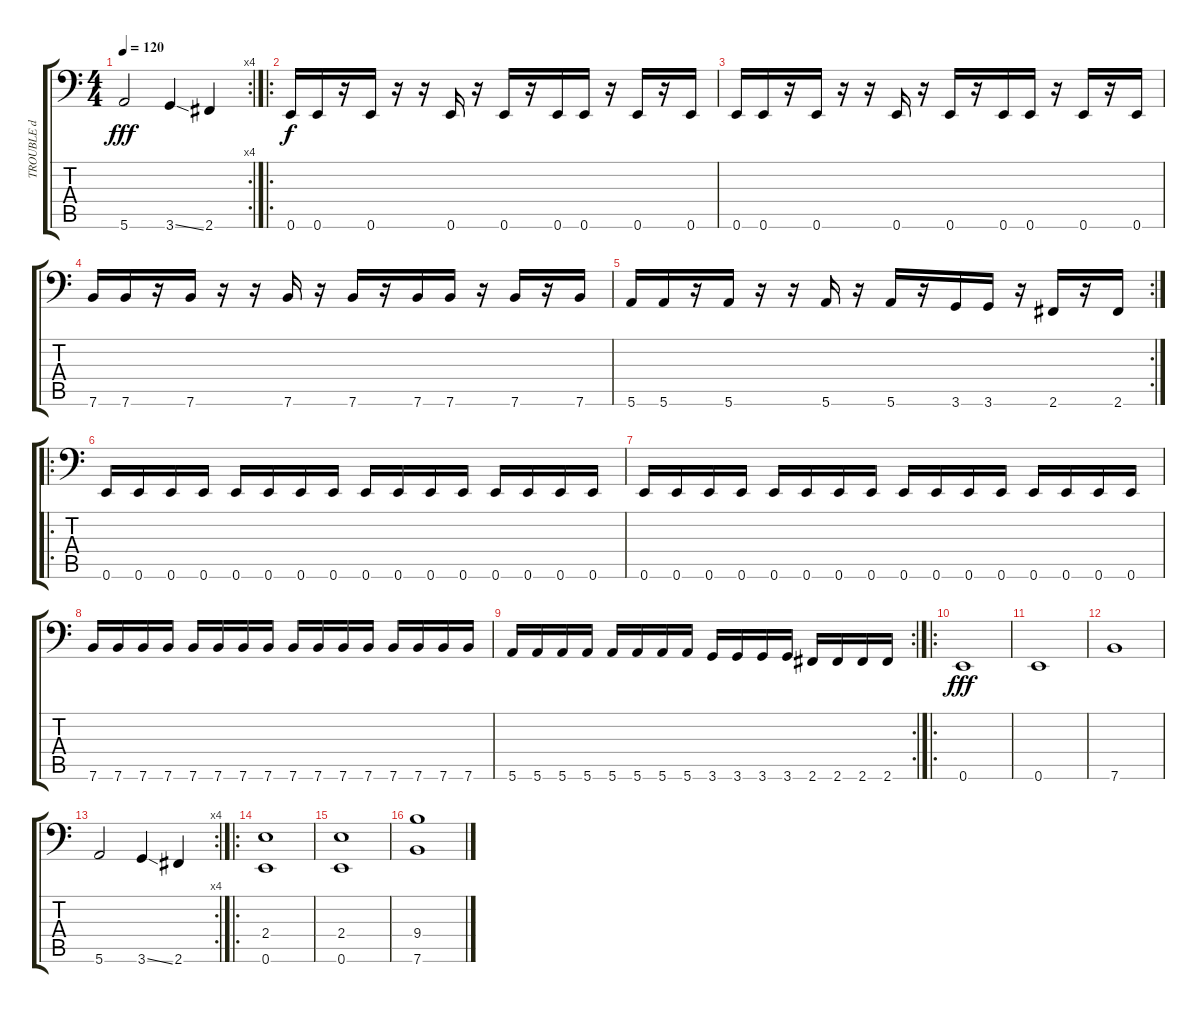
\track ("TROUBLE d" "TROUBLE d") {instrument electricbassfinger}
\staff {score tabs}
\tuning (E3 B2 G2 D2 A1 E1) {hide}
\rc 4
\ts (4 4)
\tempo 120
\clef f4
\ks c
5.6.2{dy fff} 3.6{ss}.4 2.6.4 |
\ro
0.6.16{dy f} 0.6.16 r.16 0.6.16 r.16 r.16 0.6.16 r.16 0.6.16 r.16 0.6.16 0.6.16 r.16 0.6.16 r.16 0.6.16 |
0.6.16 0.6.16 r.16 0.6.16 r.16 r.16 0.6.16 r.16 0.6.16 r.16 0.6.16 0.6.16 r.16 0.6.16 r.16 0.6.16 |
7.6.16 7.6.16 r.16 7.6.16 r.16 r.16 7.6.16 r.16 7.6.16 r.16 7.6.16 7.6.16 r.16 7.6.16 r.16 7.6.16 |
\rc 2
5.6.16 5.6.16 r.16 5.6.16 r.16 r.16 5.6.16 r.16 5.6.16 r.16 3.6.16 3.6.16 r.16 2.6.16 r.16 2.6.16 |
\ro
0.6.16 0.6.16 0.6.16 0.6.16 0.6.16 0.6.16 0.6.16 0.6.16 0.6.16 0.6.16 0.6.16 0.6.16 0.6.16 0.6.16 0.6.16 0.6.16 |
0.6.16 0.6.16 0.6.16 0.6.16 0.6.16 0.6.16 0.6.16 0.6.16 0.6.16 0.6.16 0.6.16 0.6.16 0.6.16 0.6.16 0.6.16 0.6.16 |
7.6.16 7.6.16 7.6.16 7.6.16 7.6.16 7.6.16 7.6.16 7.6.16 7.6.16 7.6.16 7.6.16 7.6.16 7.6.16 7.6.16 7.6.16 7.6.16 |
\rc 2
5.6.16 5.6.16 5.6.16 5.6.16 5.6.16 5.6.16 5.6.16 5.6.16 3.6.16 3.6.16 3.6.16 3.6.16 2.6.16 2.6.16 2.6.16 2.6.16 |
\ro
0.6.1{dy fff} |
0.6.1 |
7.6.1 |
\rc 4
5.6.2 3.6{ss}.4 2.6.4 |
\ro
(2.4 0.6).1 |
(2.4 0.6).1 |
(9.4 7.6).1
